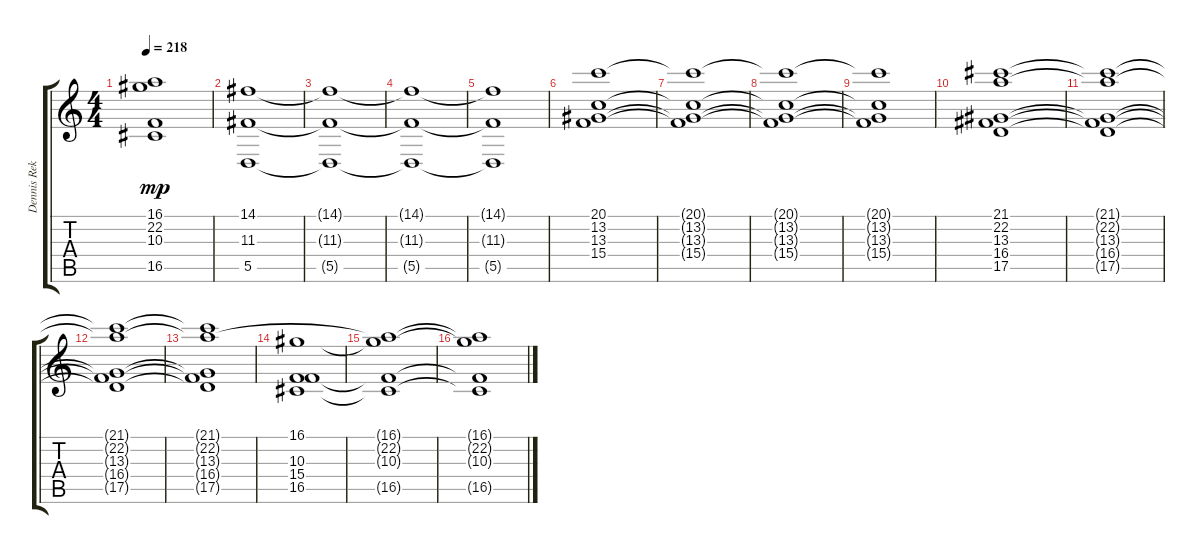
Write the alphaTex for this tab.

\track ("Dennis Reksten" "Dennis Rek") {instrument rockorgan}
\staff {score tabs}
\tuning (E4 B3 G3 D3 A2 E2) {hide}
\ts (4 4)
\tempo 218
\clef g2
\ks c
(16.1{t} 22.2{t} 10.3{t} 16.5{t}).1{dy mp} |
(14.1 11.3 5.5).1 |
(14.1{t} 11.3{t} 5.5{t}).1 |
(14.1{t} 11.3{t} 5.5{t}).1 |
(14.1{t} 11.3{t} 5.5{t}).1 |
(20.1 13.2 13.3 15.4).1 |
(20.1{t} 13.2{t} 13.3{t} 15.4{t}).1 |
(20.1{t} 13.2{t} 13.3{t} 15.4{t}).1 |
(20.1{t} 13.2{t} 13.3{t} 15.4{t}).1 |
(21.1 22.2 13.3 16.4 17.5).1 |
(21.1{t} 22.2{t} 13.3{t} 16.4{t} 17.5{t}).1 |
(21.1{t} 22.2{t} 13.3{t} 16.4{t} 17.5{t}).1 |
(21.1{t} 22.2{t} 13.3{t} 16.4{t} 17.5{t}).1 |
(16.1 10.3 15.4 16.5).1 |
(16.1{t} 22.2{t} 10.3{t} 16.5{t}).1 |
(16.1{t} 22.2{t} 10.3{t} 16.5{t}).1
